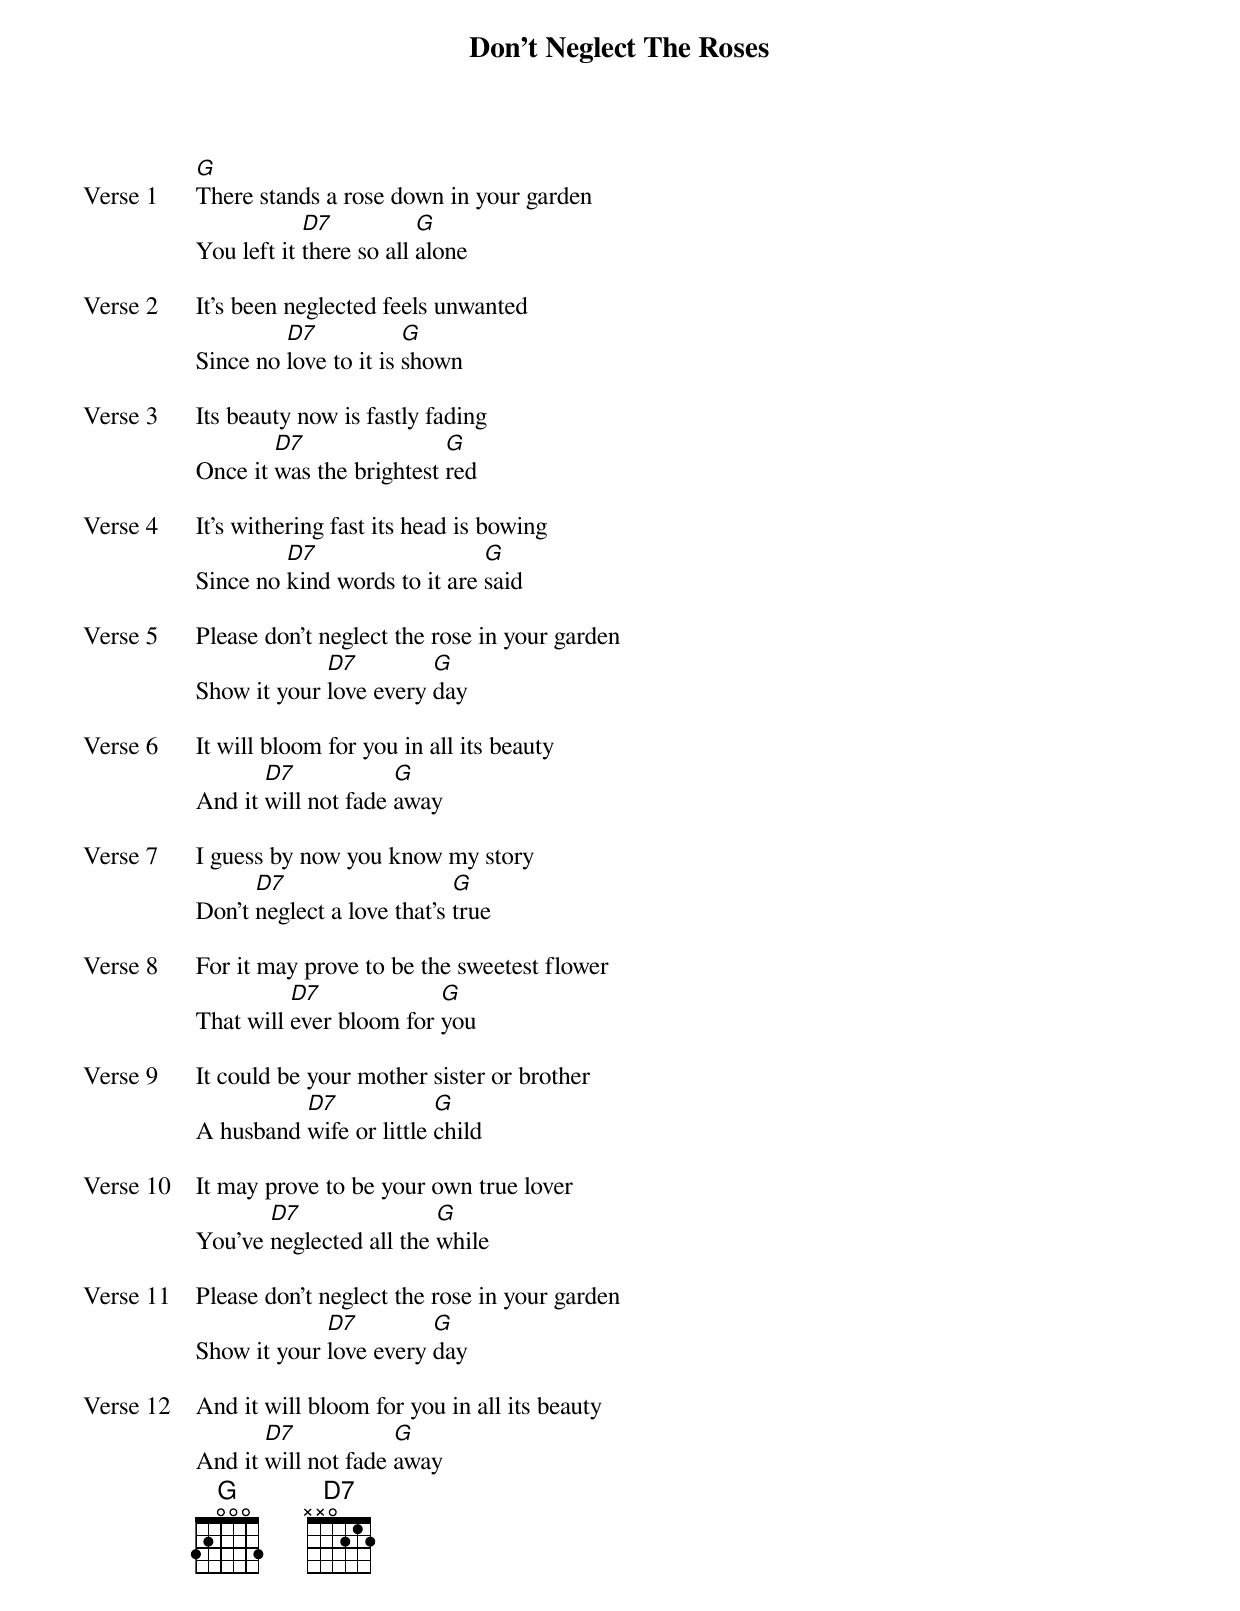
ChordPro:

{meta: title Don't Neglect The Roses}
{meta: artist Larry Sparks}
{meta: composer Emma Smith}

{start_of_verse: Verse 1}
[G]There stands a rose down in your garden
You left it [D7]there so all [G]alone
{end_of_verse}

{start_of_verse: Verse 2}
It's been neglected feels unwanted
Since no [D7]love to it is [G]shown
{end_of_verse}

{start_of_verse: Verse 3}
Its beauty now is fastly fading
Once it [D7]was the brightest [G]red
{end_of_verse}

{start_of_verse: Verse 4}
It's withering fast its head is bowing
Since no [D7]kind words to it are [G]said
{end_of_verse}

{start_of_verse: Verse 5}
Please don't neglect the rose in your garden
Show it your [D7]love every [G]day
{end_of_verse}

{start_of_verse: Verse 6}
It will bloom for you in all its beauty
And it [D7]will not fade [G]away
{end_of_verse}

{start_of_verse: Verse 7}
I guess by now you know my story
Don't [D7]neglect a love that's [G]true
{end_of_verse}

{start_of_verse: Verse 8}
For it may prove to be the sweetest flower
That will [D7]ever bloom for [G]you
{end_of_verse}

{start_of_verse: Verse 9}
It could be your mother sister or brother
A husband [D7]wife or little [G]child
{end_of_verse}

{start_of_verse: Verse 10}
It may prove to be your own true lover
You've [D7]neglected all the [G]while
{end_of_verse}

{start_of_verse: Verse 11}
Please don't neglect the rose in your garden
Show it your [D7]love every [G]day
{end_of_verse}

{start_of_verse: Verse 12}
And it will bloom for you in all its beauty
And it [D7]will not fade [G]away
{end_of_verse}
